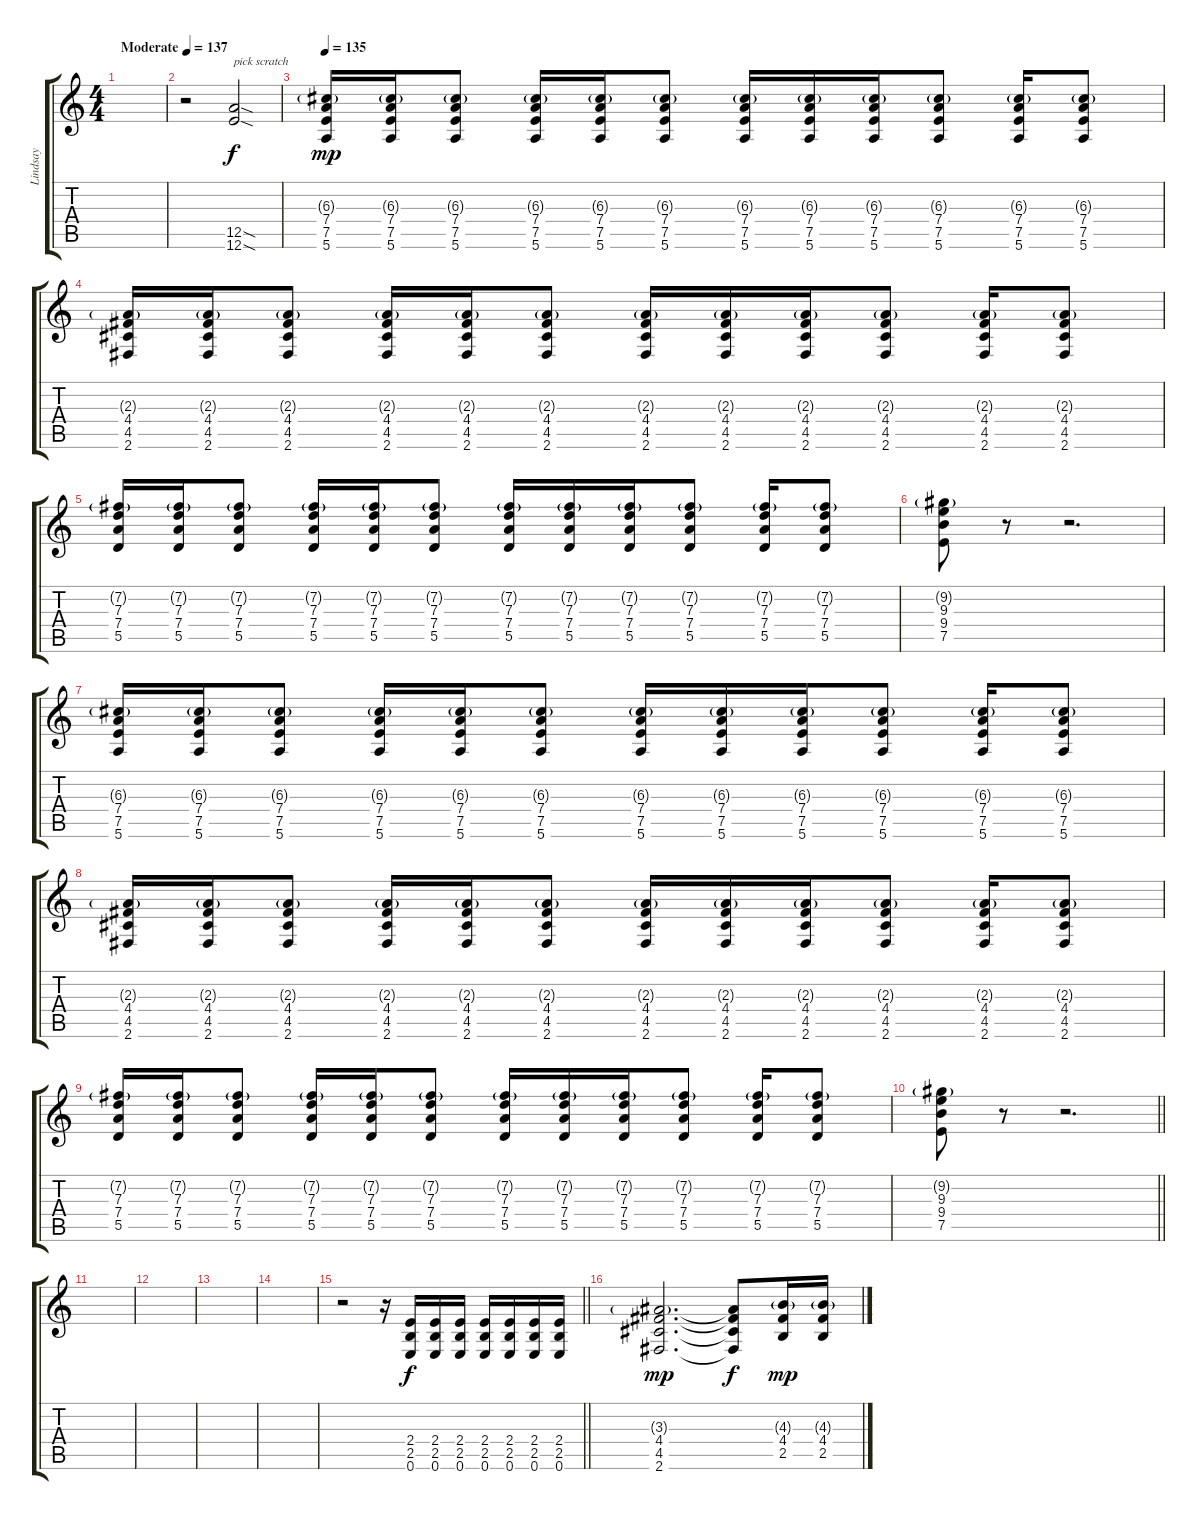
\track ("Lindsay" "Lindsay") {instrument distortionguitar}
\staff {score tabs}
\tuning (E4 B3 G3 D3 A2 E2) {hide}
\ts (4 4)
\tempo (137 "Moderate")
\clef g2
\ks c
|
r.2 (12.5{sod} 12.6{sod}).2{txt "pick scratch"} |
\tempo 135
(6.3{g} 7.4 7.5 5.6).16{dy mp} (6.3{g} 7.4 7.5 5.6).16 (6.3{g} 7.4 7.5 5.6).8 (6.3{g} 7.4 7.5 5.6).16 (6.3{g} 7.4 7.5 5.6).16 (6.3{g} 7.4 7.5 5.6).8 (6.3{g} 7.4 7.5 5.6).16 (6.3{g} 7.4 7.5 5.6).16 (6.3{g} 7.4 7.5 5.6).16 (6.3{g} 7.4 7.5 5.6).8 (6.3{g} 7.4 7.5 5.6).16 (6.3{g} 7.4 7.5 5.6).8 |
(2.3{g} 4.4 4.5 2.6).16 (2.3{g} 4.4 4.5 2.6).16 (2.3{g} 4.4 4.5 2.6).8 (2.3{g} 4.4 4.5 2.6).16 (2.3{g} 4.4 4.5 2.6).16 (2.3{g} 4.4 4.5 2.6).8 (2.3{g} 4.4 4.5 2.6).16 (2.3{g} 4.4 4.5 2.6).16 (2.3{g} 4.4 4.5 2.6).16 (2.3{g} 4.4 4.5 2.6).8 (2.3{g} 4.4 4.5 2.6).16 (2.3{g} 4.4 4.5 2.6).8 |
(7.2{g} 7.3 7.4 5.5).16 (7.2{g} 7.3 7.4 5.5).16 (7.2{g} 7.3 7.4 5.5).8 (7.2{g} 7.3 7.4 5.5).16 (7.2{g} 7.3 7.4 5.5).16 (7.2{g} 7.3 7.4 5.5).8 (7.2{g} 7.3 7.4 5.5).16 (7.2{g} 7.3 7.4 5.5).16 (7.2{g} 7.3 7.4 5.5).16 (7.2{g} 7.3 7.4 5.5).8 (7.2{g} 7.3 7.4 5.5).16 (7.2{g} 7.3 7.4 5.5).8 |
(9.2{g} 9.3 9.4 7.5).8 r.8 r.2{d} |
(6.3{g} 7.4 7.5 5.6).16 (6.3{g} 7.4 7.5 5.6).16 (6.3{g} 7.4 7.5 5.6).8 (6.3{g} 7.4 7.5 5.6).16 (6.3{g} 7.4 7.5 5.6).16 (6.3{g} 7.4 7.5 5.6).8 (6.3{g} 7.4 7.5 5.6).16 (6.3{g} 7.4 7.5 5.6).16 (6.3{g} 7.4 7.5 5.6).16 (6.3{g} 7.4 7.5 5.6).8 (6.3{g} 7.4 7.5 5.6).16 (6.3{g} 7.4 7.5 5.6).8 |
(2.3{g} 4.4 4.5 2.6).16 (2.3{g} 4.4 4.5 2.6).16 (2.3{g} 4.4 4.5 2.6).8 (2.3{g} 4.4 4.5 2.6).16 (2.3{g} 4.4 4.5 2.6).16 (2.3{g} 4.4 4.5 2.6).8 (2.3{g} 4.4 4.5 2.6).16 (2.3{g} 4.4 4.5 2.6).16 (2.3{g} 4.4 4.5 2.6).16 (2.3{g} 4.4 4.5 2.6).8 (2.3{g} 4.4 4.5 2.6).16 (2.3{g} 4.4 4.5 2.6).8 |
(7.2{g} 7.3 7.4 5.5).16 (7.2{g} 7.3 7.4 5.5).16 (7.2{g} 7.3 7.4 5.5).8 (7.2{g} 7.3 7.4 5.5).16 (7.2{g} 7.3 7.4 5.5).16 (7.2{g} 7.3 7.4 5.5).8 (7.2{g} 7.3 7.4 5.5).16 (7.2{g} 7.3 7.4 5.5).16 (7.2{g} 7.3 7.4 5.5).16 (7.2{g} 7.3 7.4 5.5).8 (7.2{g} 7.3 7.4 5.5).16 (7.2{g} 7.3 7.4 5.5).8 |
\barLineRight lightlight
(9.2{g} 9.3 9.4 7.5).8 r.8 r.2{d} |
\section ("" "")
|
|
|
|
\barLineRight lightlight
r.2 r.16 (2.4 2.5 0.6).16{dy f} (2.4 2.5 0.6).16 (2.4 2.5 0.6).16 (2.4 2.5 0.6).16 (2.4 2.5 0.6).16 (2.4 2.5 0.6).16 (2.4 2.5 0.6).16 |
\section ("" "")
(3.3{g} 4.4 4.5 2.6).2{d dy mp} (3.3{t} 4.4{t} 4.5{t} 2.6{t}).8{dy f} (4.3{g} 4.4 2.5).16{dy mp} (4.3{g} 4.4 2.5).16
